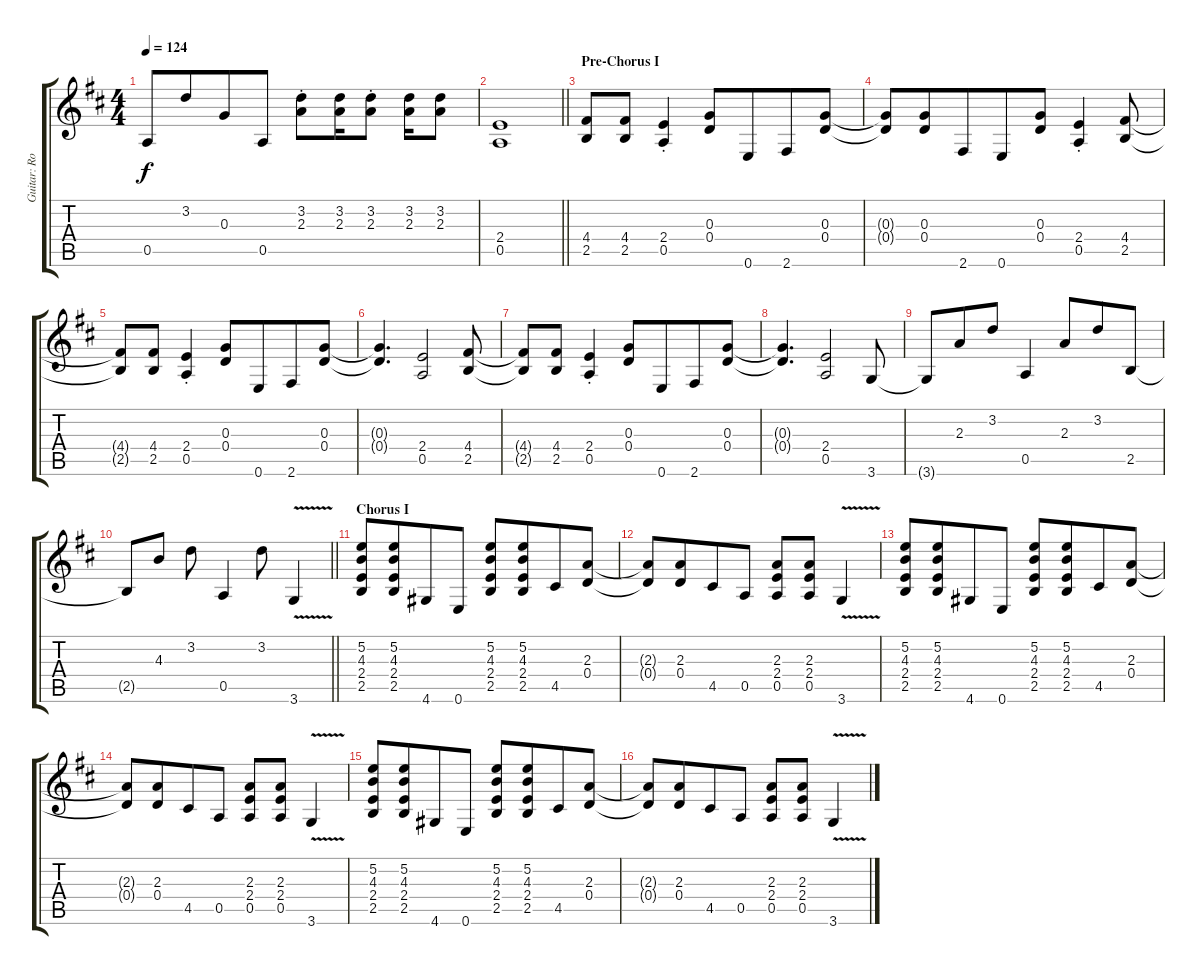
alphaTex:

\track ("Guitar: Robbin" "Guitar: Ro") {instrument distortionguitar}
\staff {score tabs}
\tuning (E4 B3 G3 D3 A2 E2) {hide}
\ts (4 4)
\tempo 124
\clef g2
\ks d
0.5.8{dy f} 3.2.8{beam merge} 0.3.8 0.5.8 (3.2{st} 2.3{st}).8 (3.2 2.3).16 (3.2{st} 2.3{st}).8 (3.2 2.3).16 (3.2 2.3).8 |
\barLineRight lightlight
(2.4 0.5).1 |
\section ("" "Pre-Chorus I")
(4.4 2.5).8 (4.4 2.5).8 (2.4{st} 0.5{st}).4 (0.3 0.4).8 0.6.8{beam merge} 2.6.8 (0.3 0.4).8 |
(0.3{t} 0.4{t}).8 (0.3 0.4).8{beam merge} 2.6.8 0.6.8{beam merge} (0.3 0.4).8 (2.4{st} 0.5{st}).4 (4.4 2.5).8 |
(4.4{t} 2.5{t}).8 (4.4 2.5).8 (2.4{st} 0.5{st}).4 (0.3 0.4).8 0.6.8{beam merge} 2.6.8 (0.3 0.4).8 |
(0.3{t} 0.4{t}).4{d} (2.4 0.5).2 (4.4 2.5).8 |
(4.4{t} 2.5{t}).8 (4.4 2.5).8 (2.4{st} 0.5{st}).4 (0.3 0.4).8 0.6.8{beam merge} 2.6.8 (0.3 0.4).8 |
(0.3{t} 0.4{t}).4{d} (2.4 0.5).2 3.6.8 |
3.6{t}.8 2.3.8{beam merge} 3.2.8 0.5.4 2.3.8{beam merge} 3.2.8 2.5.8 |
\barLineRight lightlight
2.5{t}.8 4.3.8 3.2.8 0.5.4 3.2.8 3.6{v}.4 |
\section ("" "Chorus I")
(5.2 4.3 2.4 2.5).8 (5.2 4.3 2.4 2.5).8{beam merge} 4.6.8 0.6.8 (5.2 4.3 2.4 2.5).8 (5.2 4.3 2.4 2.5).8{beam merge} 4.5.8 (2.3 0.4).8 |
(2.3{t} 0.4{t}).8 (2.3 0.4).8{beam merge} 4.5.8 0.5.8 (2.3 2.4 0.5).8 (2.3 2.4 0.5).8 3.6{v}.4 |
(5.2 4.3 2.4 2.5).8 (5.2 4.3 2.4 2.5).8{beam merge} 4.6.8 0.6.8 (5.2 4.3 2.4 2.5).8 (5.2 4.3 2.4 2.5).8{beam merge} 4.5.8 (2.3 0.4).8 |
(2.3{t} 0.4{t}).8 (2.3 0.4).8{beam merge} 4.5.8 0.5.8 (2.3 2.4 0.5).8 (2.3 2.4 0.5).8 3.6{v}.4 |
(5.2 4.3 2.4 2.5).8 (5.2 4.3 2.4 2.5).8{beam merge} 4.6.8 0.6.8 (5.2 4.3 2.4 2.5).8 (5.2 4.3 2.4 2.5).8{beam merge} 4.5.8 (2.3 0.4).8 |
(2.3{t} 0.4{t}).8 (2.3 0.4).8{beam merge} 4.5.8 0.5.8 (2.3 2.4 0.5).8 (2.3 2.4 0.5).8 3.6{v}.4
